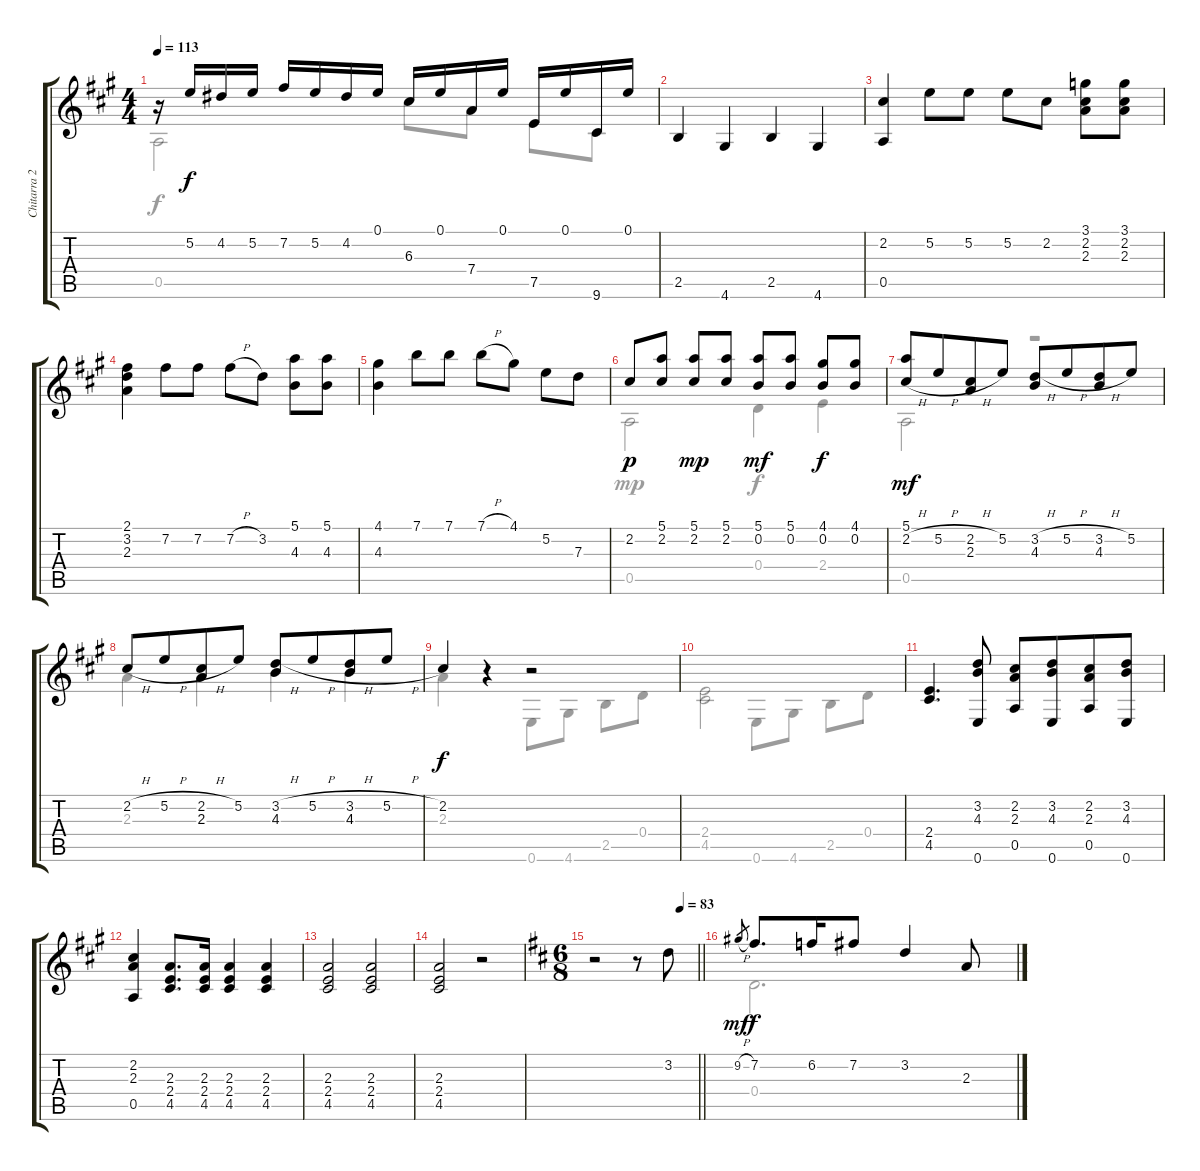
\track ("Chitarra 2" "Chitarra 2") {instrument acousticguitarnylon}
\staff {score tabs}
\tuning (E4 B3 G3 D3 A2 E2) {hide}
\voice
\ts (4 4)
\tempo 113
\clef g2
\ks a
r.16{dy f} 5.2.16 4.2.16 5.2.16 7.2.16 5.2.16 4.2.16 0.1.16 6.3.16 0.1.16 7.4.16 0.1.16 7.5.16 0.1.16 9.6.16 0.1.16 |
2.5.4 4.6.4 2.5.4 4.6.4 |
(2.2 0.5).4 5.2.8 5.2.8 5.2.8 2.2.8 (3.1 2.2 2.3).8 (3.1 2.2 2.3).8 |
(2.1 3.2 2.3).4 7.2.8 7.2.8 7.2{h}.8 3.2.8 (5.1 4.3).8 (5.1 4.3).8 |
(4.1 4.3).4 7.1.8 7.1.8 7.1{h}.8 4.1.8 5.2.8 7.3.8 |
2.2.8{dy p} (5.1 2.2).8 (5.1 2.2).8{dy mp} (5.1 2.2).8 (5.1 0.2).8{dy mf} (5.1 0.2).8 (4.1 0.2).8{dy f} (4.1 0.2).8 |
(5.1 2.2{h}).8{dy mf} 5.2{h}.8{beam merge} (2.2{h} 2.3).8 5.2.8 (3.2{h} 4.3).8 5.2{h}.8{beam merge} (3.2{h} 4.3).8 5.2.8 |
2.2{h}.8 5.2{h}.8{beam merge} (2.2{h} 2.3).8 5.2.8 (3.2{h} 4.3).8 5.2{h}.8{beam merge} (3.2{h} 4.3).8 5.2{h}.8 |
2.2.4{dy f} r.4 r.2 |
|
(2.4 4.5).4{d} (3.2 4.3 0.6).8 (2.2 2.3 0.5).8 (3.2 4.3 0.6).8{beam merge} (2.2 2.3 0.5).8 (3.2 4.3 0.6).8 |
(2.2 2.3 0.5).4{beam merge} (2.3 2.4 4.5).8{d} (2.3 2.4 4.5).16 (2.3 2.4 4.5).4 (2.3 2.4 4.5).4 |
(2.3 2.4 4.5).2 (2.3 2.4 4.5).2 |
(2.3 2.4 4.5).2 r.2 |
\ts (6 8)
\tempo (83 0.8333333333333334)
\barLineRight lightlight
\ks d
r.2 r.8 3.2.8 |
9.2{h}.8{gr dy mf} 7.2.8{d dy f} 6.2.16 7.2.8 3.2.4 2.3.8
\voice
\clef g2
\ottava regular
\simile none
\ks a
0.5.2{dy f} 6.3.8 7.4.8 7.5.8 9.6.8 |
|
|
|
|
0.5.2{dy mp} 0.4.4{dy f} 2.4.4 |
0.5.2 r.2 |
2.3.4 2.3.4 4.3.4 4.3.4 |
2.3.4 r.4 0.6.8 4.6.8 2.5.8 0.4.8 |
(2.4 4.5).2 0.6.8 4.6.8 2.5.8 0.4.8 |
|
|
|
|
\barLineRight lightlight
\ks d
|
0.4.2{d}
